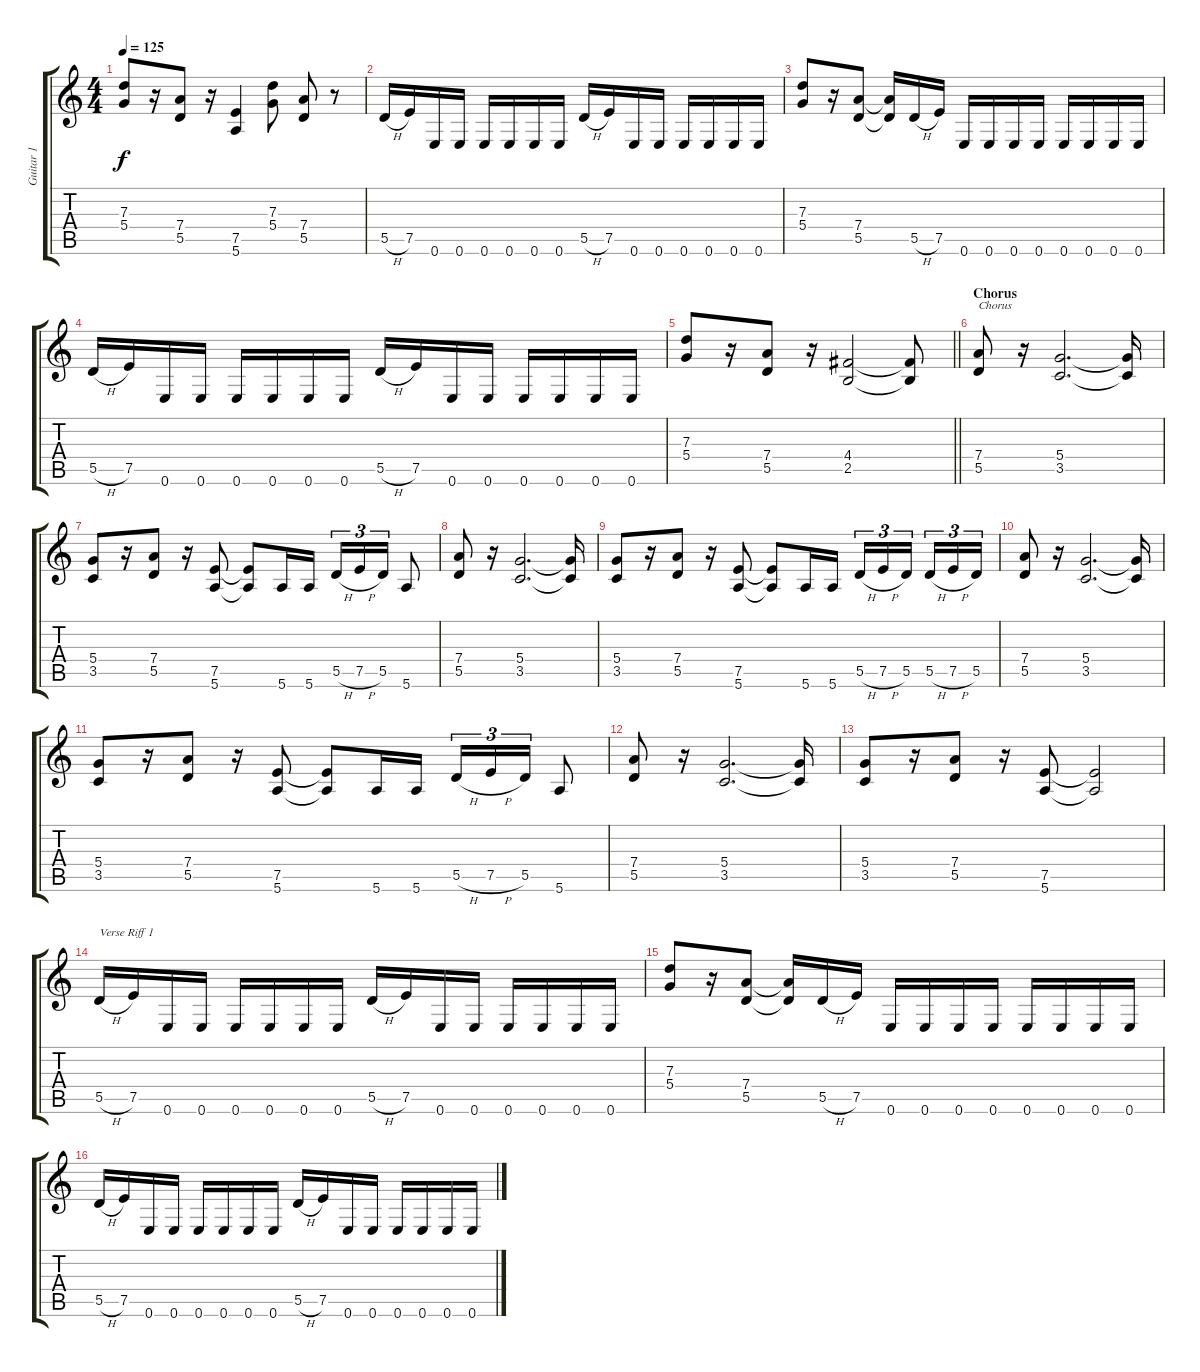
\track ("Guitar 1" "Guitar 1") {instrument distortionguitar}
\staff {score tabs}
\tuning (E4 B3 G3 D3 A2 E2) {hide}
\ts (4 4)
\tempo 125
\clef g2
\ks c
(7.3 5.4).8{dy f} r.16 (7.4 5.5).8 r.16 (7.5 5.6).4 (7.3 5.4).8 (7.4 5.5).8 r.8 |
5.5{h}.16 7.5.16 0.6.16 0.6.16 0.6.16 0.6.16 0.6.16 0.6.16 5.5{h}.16 7.5.16 0.6.16 0.6.16 0.6.16 0.6.16 0.6.16 0.6.16 |
(7.3 5.4).8 r.16 (7.4 5.5).8 (7.4{t} 5.5{t}).16 5.5{h}.16 7.5.16 0.6.16 0.6.16 0.6.16 0.6.16 0.6.16 0.6.16 0.6.16 0.6.16 |
5.5{h}.16 7.5.16 0.6.16 0.6.16 0.6.16 0.6.16 0.6.16 0.6.16 5.5{h}.16 7.5.16 0.6.16 0.6.16 0.6.16 0.6.16 0.6.16 0.6.16 |
\barLineRight lightlight
(7.3 5.4).8 r.16 (7.4 5.5).8 r.16 (4.4 2.5).2 (4.4{t} 2.5{t}).8 |
\section ("" "Chorus")
(7.4 5.5).8{txt "Chorus"} r.16 (5.4 3.5).2{d} (5.4{t} 3.5{t}).16 |
(5.4 3.5).8 r.16 (7.4 5.5).8 r.16 (7.5 5.6).8 (7.5{t} 5.6{t}).8 5.6.16 5.6.16 5.5{h}.16{tu (3 2)} 7.5{h}.16{tu (3 2)} 5.5.16{tu (3 2)} 5.6.8 |
(7.4 5.5).8 r.16 (5.4 3.5).2{d} (5.4{t} 3.5{t}).16 |
(5.4 3.5).8 r.16 (7.4 5.5).8 r.16 (7.5 5.6).8 (7.5{t} 5.6{t}).8 5.6.16 5.6.16 5.5{h}.16{tu (3 2)} 7.5{h}.16{tu (3 2)} 5.5.16{tu (3 2) beam splitsecondary} 5.5{h}.16{tu (3 2)} 7.5{h}.16{tu (3 2)} 5.5.16{tu (3 2)} |
(7.4 5.5).8 r.16 (5.4 3.5).2{d} (5.4{t} 3.5{t}).16 |
(5.4 3.5).8 r.16 (7.4 5.5).8 r.16 (7.5 5.6).8 (7.5{t} 5.6{t}).8 5.6.16 5.6.16 5.5{h}.16{tu (3 2)} 7.5{h}.16{tu (3 2)} 5.5.16{tu (3 2)} 5.6.8 |
(7.4 5.5).8 r.16 (5.4 3.5).2{d} (5.4{t} 3.5{t}).16 |
(5.4 3.5).8 r.16 (7.4 5.5).8 r.16 (7.5 5.6).8 (7.5{t} 5.6{t}).2 |
5.5{h}.16{txt "Verse Riff 1"} 7.5.16 0.6.16 0.6.16 0.6.16 0.6.16 0.6.16 0.6.16 5.5{h}.16 7.5.16 0.6.16 0.6.16 0.6.16 0.6.16 0.6.16 0.6.16 |
(7.3 5.4).8 r.16 (7.4 5.5).8 (7.4{t} 5.5{t}).16 5.5{h}.16 7.5.16 0.6.16 0.6.16 0.6.16 0.6.16 0.6.16 0.6.16 0.6.16 0.6.16 |
5.5{h}.16 7.5.16 0.6.16 0.6.16 0.6.16 0.6.16 0.6.16 0.6.16 5.5{h}.16 7.5.16 0.6.16 0.6.16 0.6.16 0.6.16 0.6.16 0.6.16
